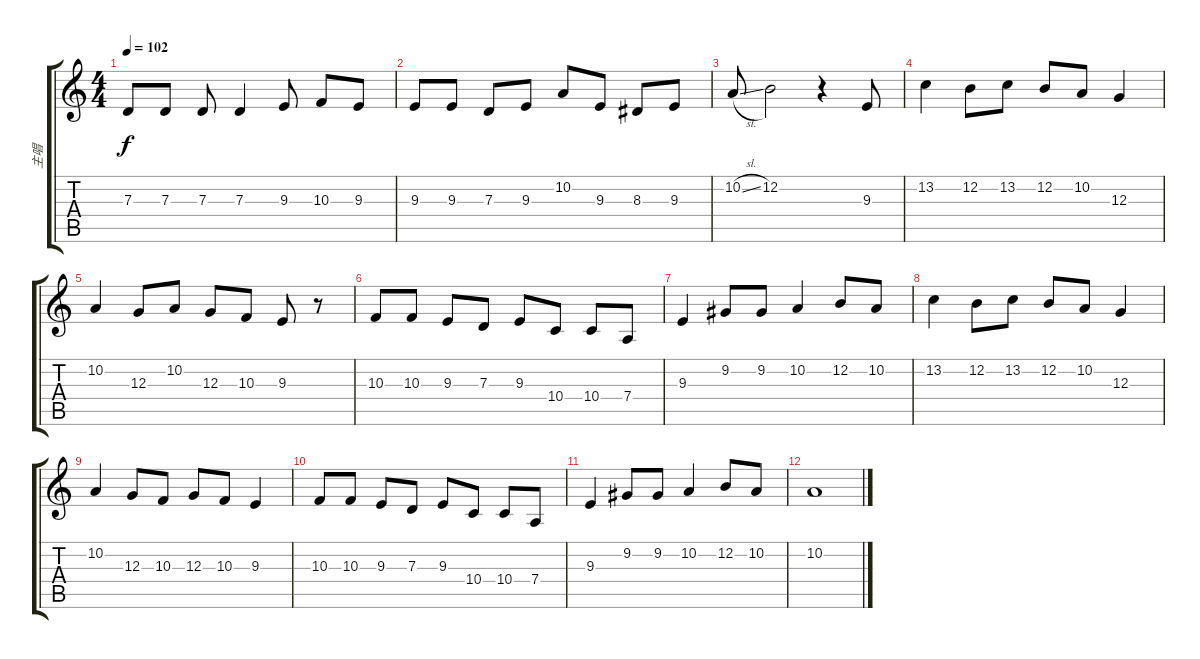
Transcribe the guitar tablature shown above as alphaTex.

\track ("主唱" "主唱") {instrument flute}
\staff {score tabs}
\tuning (E4 B3 G3 D3 A2 E2) {hide}
\ts (4 4)
\tempo 102
\clef g2
\ks c
7.3.8{dy f} 7.3.8 7.3.8 7.3.4 9.3.8 10.3.8 9.3.8 |
9.3.8 9.3.8 7.3.8 9.3.8 10.2.8 9.3.8 8.3.8 9.3.8 |
10.2{sl}.8 12.2.2 r.4 9.3.8 |
13.2.4 12.2.8 13.2.8 12.2.8 10.2.8 12.3.4 |
10.2.4 12.3.8 10.2.8 12.3.8 10.3.8 9.3.8 r.8 |
10.3.8 10.3.8 9.3.8 7.3.8 9.3.8 10.4.8 10.4.8 7.4.8 |
9.3.4 9.2.8 9.2.8 10.2.4 12.2.8 10.2.8 |
13.2.4 12.2.8 13.2.8 12.2.8 10.2.8 12.3.4 |
10.2.4 12.3.8 10.3.8 12.3.8 10.3.8 9.3.4 |
10.3.8 10.3.8 9.3.8 7.3.8 9.3.8 10.4.8 10.4.8 7.4.8 |
9.3.4 9.2.8 9.2.8 10.2.4 12.2.8 10.2.8 |
10.2.1
